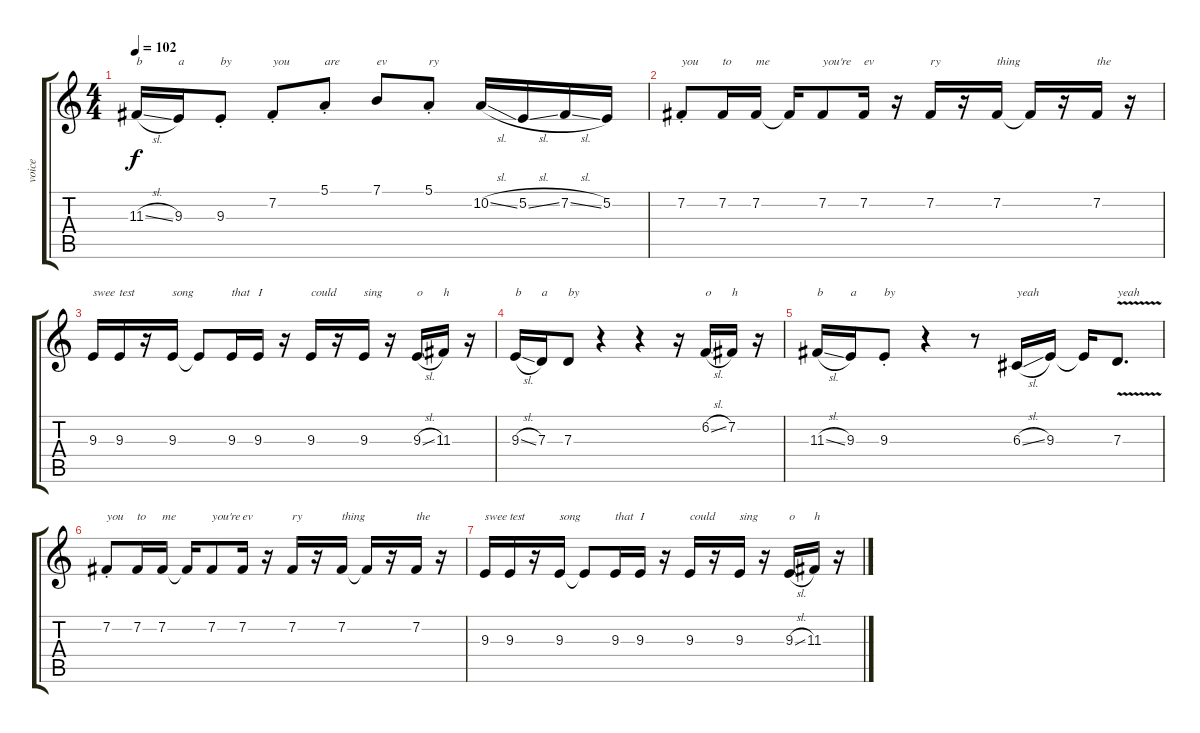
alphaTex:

\track ("voice" "voice") {instrument lead2sawtooth}
\staff {score tabs}
\tuning (E4 B3 G3 D3 A2 E2) {hide}
\ts (4 4)
\tempo 102
\clef g2
\ks c
11.3{sl}.16{txt "b" dy f} 9.3.16{txt "a"} 9.3{st}.8{txt "by"} 7.2{st}.8{txt "you"} 5.1{st}.8{txt "are"} 7.1.8{txt "ev"} 5.1{st}.8{txt "ry"} 10.2{sl}.16 5.2{sl}.16 7.2{sl}.16 5.2.16 |
7.2{st}.8{txt "you"} 7.2.16{txt "to"} 7.2.16{txt "me"} 7.2{t}.16 7.2.8{txt "you're"} 7.2.16{txt "ev"} r.16 7.2.16{txt "ry"} r.16 7.2.16{txt "thing"} 7.2{t}.16 r.16 7.2.16{txt "the"} r.16 |
9.3.16{txt "swee"} 9.3.16{txt "test"} r.16 9.3.16{txt "song"} 9.3{t}.8 9.3.16{txt "that"} 9.3.16{txt "I"} r.16 9.3.16{txt "could"} r.16 9.3.16{txt "sing"} r.16 9.3{sl}.16{txt "o"} 11.3.16{txt "h"} r.16 |
9.3{sl}.16{txt "b" volume 0} 7.3.16{txt "a"} 7.3.8{txt "by"} r.4 r.4 r.16 6.2{sl}.16{txt "o"} 7.2.16{txt "h"} r.16 |
11.3{sl}.16{txt "b"} 9.3.16{txt "a"} 9.3{st}.8{txt "by"} r.4 r.8 6.3{sl}.16{txt "yeah"} 9.3.16 9.3{t}.16 7.3{v}.8{d txt "yeah"} |
7.2{st}.8{txt "you"} 7.2.16{txt "to"} 7.2.16{txt "me"} 7.2{t}.16 7.2.8{txt "you're"} 7.2.16{txt "ev"} r.16 7.2.16{txt "ry"} r.16 7.2.16{txt "thing"} 7.2{t}.16 r.16 7.2.16{txt "the"} r.16 |
9.3.16{txt "swee"} 9.3.16{txt "test"} r.16 9.3.16{txt "song"} 9.3{t}.8 9.3.16{txt "that"} 9.3.16{txt "I"} r.16 9.3.16{txt "could"} r.16 9.3.16{txt "sing"} r.16 9.3{sl}.16{txt "o"} 11.3.16{txt "h"} r.16
